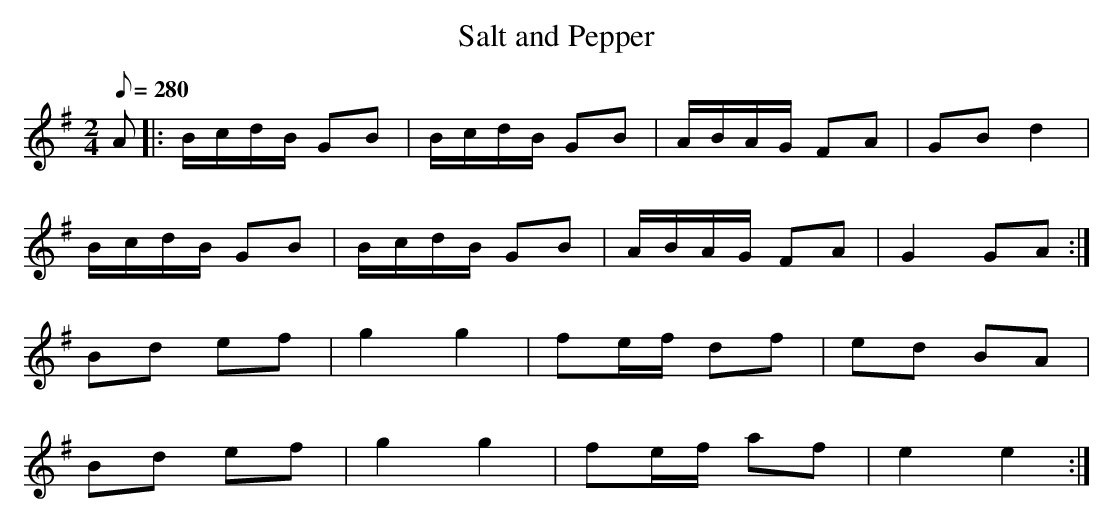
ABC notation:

X:1
T: Salt and Pepper
L: 1/8
M: 2/4
Q: 280
K: G
A|: B/c/d/B/ GB|B/c/d/B/ GB|A/B/A/G/ FA|GB d2|
B/c/d/B/ GB|B/c/d/B/ GB|A/B/A/G/ FA|G2 GA :|
Bd ef|g2 g2|fe/f/ df|ed BA|
Bd ef|g2 g2|fe/f/ af|e2 e2 :|
